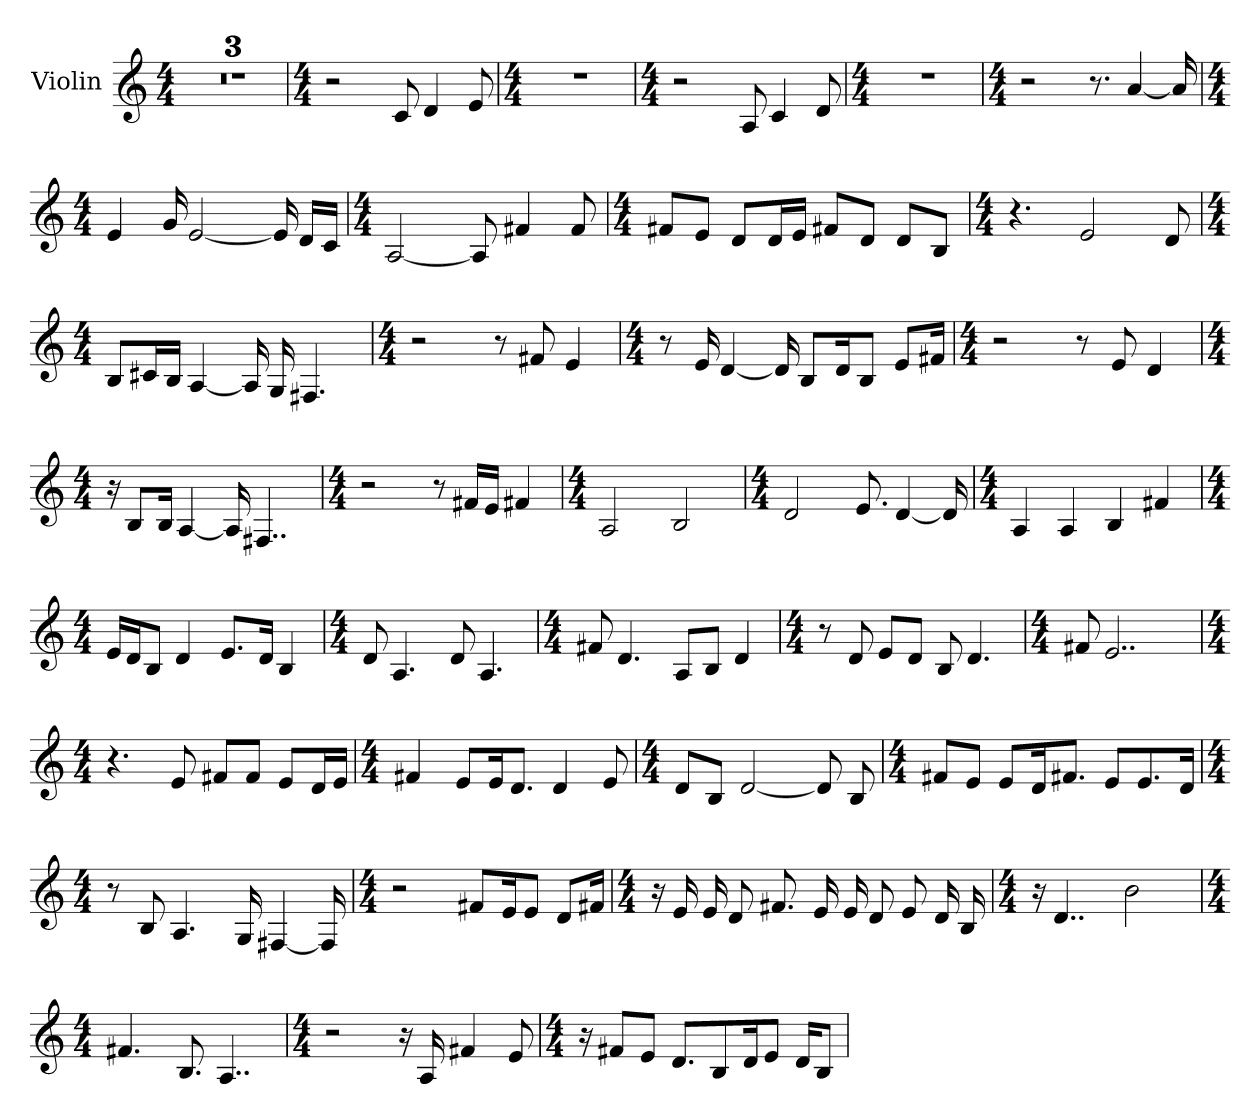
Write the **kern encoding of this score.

**kern
*part1
*staff1
*I"Violin
*I'Vln
*M4/4
=
1r
=
*M4/4
1r
=
*M4/4
1r
=
*M4/4
2r
8c
4d
8e
=
*M4/4
1r
=
*M4/4
2r
8A
4c
8d
=
*M4/4
1r
=
*M4/4
2r
8.r
[4a
16a]
=
*M4/4
4e
16g
[2e
16e]
16dLL
16cJJ
=
*M4/4
[2A
8A]
4f#X
8f#
=
*M4/4
8f#XL
8eJ
8dL
16dL
16eJJ
8f#XL
8dJ
8dL
8BJ
=
*M4/4
4.r
2e
8d
=
*M4/4
8BL
16c#XL
16BJJ
[4A
16A]
16G
4.F#X
=
*M4/4
2r
8r
8f#X
4e
=
*M4/4
8r
16e
[4d
16d]
8BL
16dK
8BJ
8eL
16f#XJk
=
*M4/4
2r
8r
8e
4d
=
*M4/4
16r
8BL
16BJk
[4A
16A]
4..F#X
=
*M4/4
2r
8r
16f#XLL
16eJJ
4f#X
=
*M4/4
2A
2B
=
*M4/4
2d
8.e
[4d
16d]
=
*M4/4
4A
4A
4B
4f#X
=
*M4/4
16eLL
16dJ
8BJ
4d
8.eL
16dJk
4B
=
*M4/4
8d
4.A
8d
4.A
=
*M4/4
8f#X
4.d
8AL
8BJ
4d
=
*M4/4
8r
8d
8eL
8dJ
8B
4.d
=
*M4/4
8f#X
2..e
=
*M4/4
4.r
8e
8f#XL
8f#J
8eL
16dL
16eJJ
=
*M4/4
4f#X
8eL
16eK
8.dJ
4d
8e
=
*M4/4
8dL
8BJ
[2d
8d]
8B
=
*M4/4
8f#XL
8eJ
8eL
16dK
8.f#XJ
8eL
8.e
16dJk
=
*M4/4
8r
8B
4.A
16G
[4F#X
16F#]
=
*M4/4
2r
8f#XL
16eK
8eJ
8dL
16f#XJk
=
*M4/4
16r
16eLL
16e
8dJ
8.f#XL
16eL
16eJ
8dJ
8eL
16dL
16BJJ
=
*M4/4
16r
4..d
2b
=
*M4/4
4.f#X
8.B
4..A
=
*M4/4
2r
16r
16A
4f#X
8e
=
*M4/4
16r
8f#XL
8eJ
8.dL
8B
16dK
8eJ
16dKL
8BJ
=
*-
